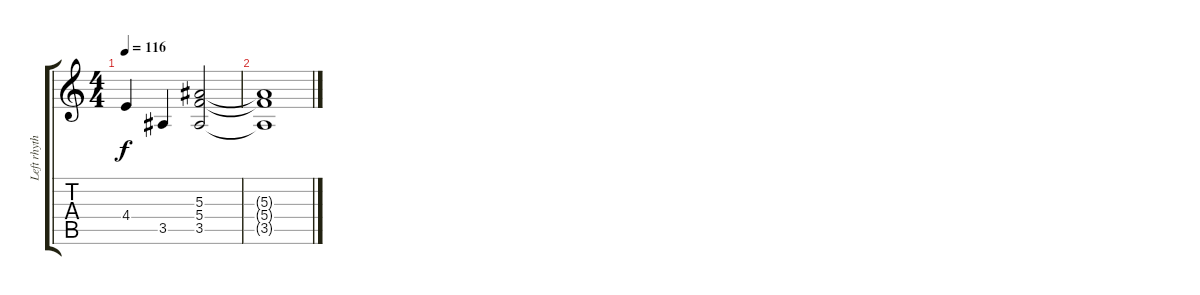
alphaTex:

\track ("Left rhythm" "Left rhyth") {instrument distortionguitar}
\staff {score tabs}
\tuning (D4 A3 F3 C3 G2 C2) {hide}
\ts (4 4)
\tempo 116
\clef g2
\ks c
4.4.4{dy f} 3.5.4 (5.3 5.4 3.5).2 |
(5.3{t} 5.4{t} 3.5{t}).1
